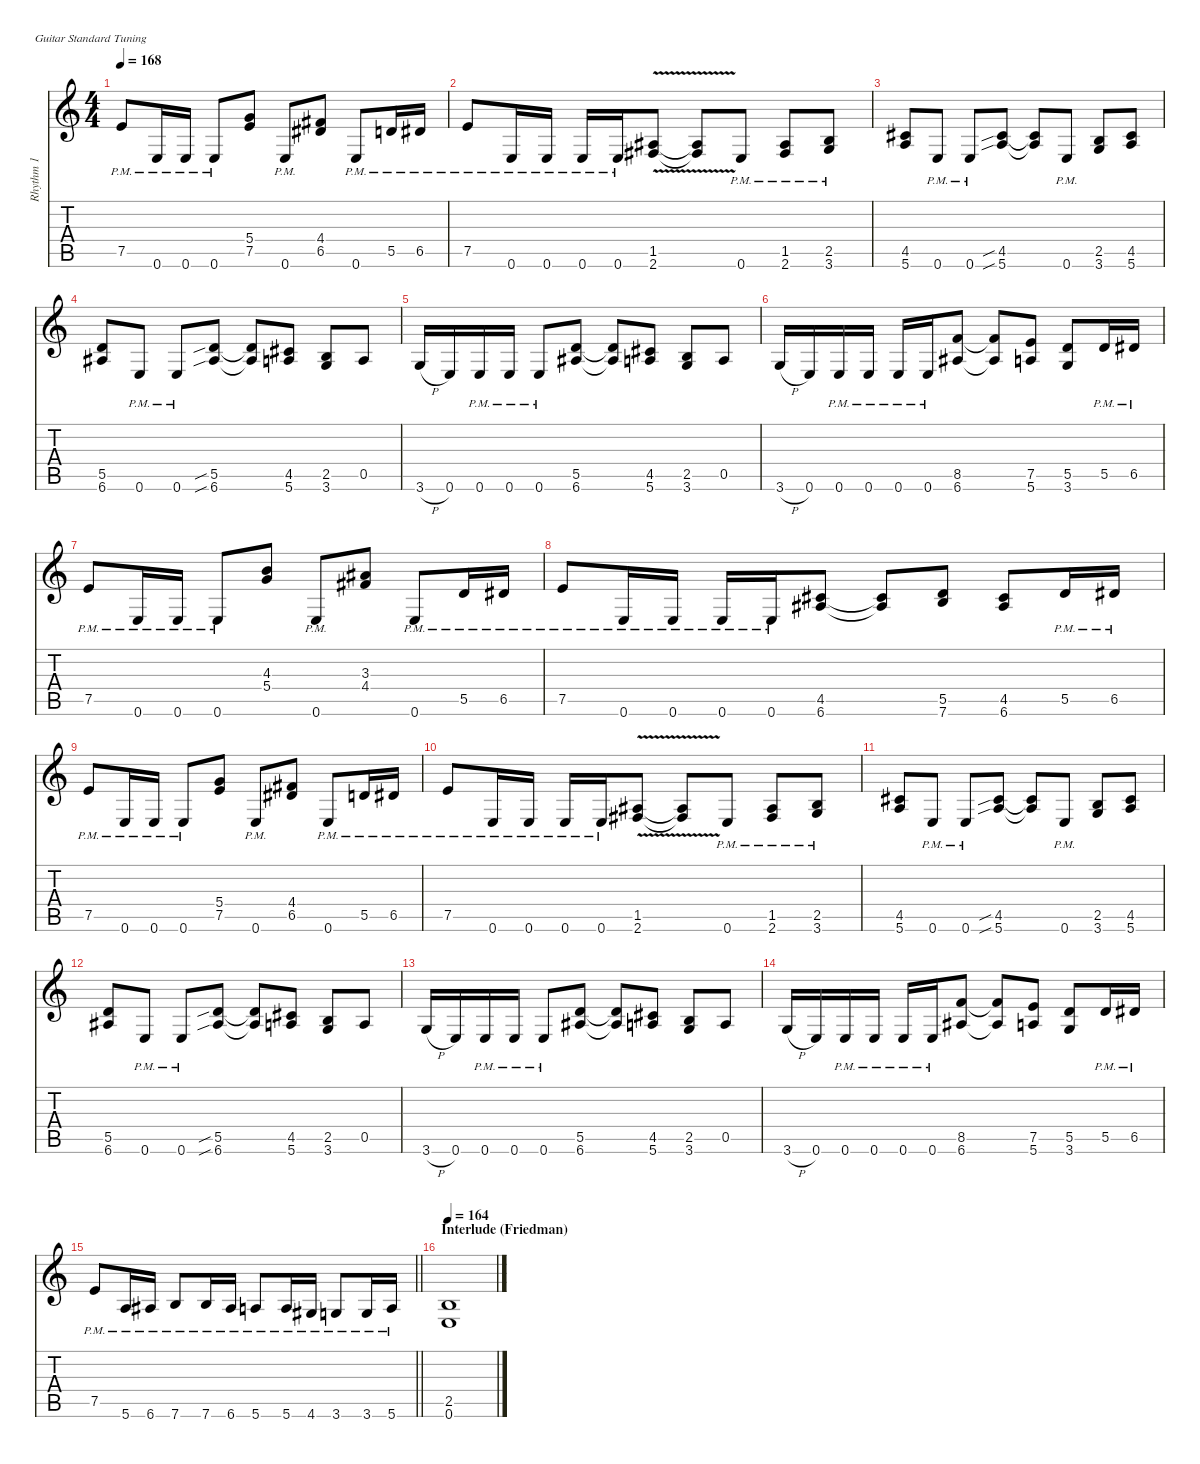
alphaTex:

\defaultSystemsLayout 4
\hideDynamics
\bracketExtendMode nobrackets
\firstSystemTrackNameMode fullname
\otherSystemsTrackNameOrientation horizontal
\track ("Rhythm 1" "dist.guit.") {defaultSystemsLayout 4 instrument distortionguitar}
\staff {score tabs}
\tuning (E4 B3 G3 D3 A2 E2)
\ts (4 4)
\tempo 168
\clef g2
\ks c
7.5{pm}.8{dy f beam Up} 0.6{pm}.16{beam Up} 0.6{pm}.16{beam Up} 0.6{pm}.8{beam Up} (5.4 7.5).8{beam Up} 0.6{pm}.8{beam Up} (4.4{acc #} 6.5{acc #}).8{beam Up} 0.6{pm}.8{beam Up} 5.5{pm}.16{beam Up} 6.5{pm acc #}.16{beam Up} |
7.5{pm}.8{beam Up} 0.6{pm}.16{beam Up} 0.6{pm}.16{beam Up} 0.6{pm}.16{beam Up} 0.6{pm}.16{beam Up} (1.5{v acc #} 2.6{v acc #}).8{beam Up} (1.5{v t acc #} 2.6{v t acc #}).8{beam Up} 0.6{pm}.8{beam Up} (1.5{pm acc #} 2.6{pm acc #}).8{beam Up} (2.5{pm} 3.6{pm}).8{beam Up} |
(4.5{acc #} 5.6).8{beam Up} 0.6{pm}.8{beam Up} 0.6{pm}.8{beam Up} (4.5{sib acc #} 5.6{sib}).8{beam Up} (4.5{t acc #} 5.6{t}).8{beam Up} 0.6{pm}.8{beam Up} (2.5 3.6).8{beam Up} (4.5{acc #} 5.6).8{beam Up} |
(5.5 6.6{acc #}).8{beam Up} 0.6{pm}.8{beam Up} 0.6{pm}.8{beam Up} (5.5{sib} 6.6{sib acc #}).8{beam Up} (5.5{t} 6.6{t acc #}).8{beam Up} (4.5{acc #} 5.6).8{beam Up} (2.5 3.6).8{beam Up} 0.5.8{beam Up} |
3.6{h}.16{beam Up} 0.6.16{beam Up} 0.6{pm}.16{beam Up} 0.6{pm}.16{beam Up} 0.6{pm}.8{beam Up} (5.5 6.6{acc #}).8{beam Up} (5.5{t} 6.6{t acc #}).8{beam Up} (4.5{acc #} 5.6).8{beam Up} (2.5 3.6).8{beam Up} 0.5.8{beam Up} |
3.6{h}.16{beam Up} 0.6.16{beam Up} 0.6{pm}.16{beam Up} 0.6{pm}.16{beam Up} 0.6{pm}.16{beam Up} 0.6{pm}.16{beam Up} (8.5 6.6{acc #}).8{beam Up} (8.5{t} 6.6{t acc #}).8{beam Up} (7.5 5.6).8{beam Up} (5.5 3.6).8{beam Up} 5.5{pm}.16{beam Up} 6.5{pm acc #}.16{beam Up} |
7.5{pm}.8{beam Up} 0.6{pm}.16{beam Up} 0.6{pm}.16{beam Up} 0.6{pm}.8{beam Up} (4.3 5.4).8{beam Up} 0.6{pm}.8{beam Up} (3.3{acc #} 4.4{acc #}).8{beam Up} 0.6{pm}.8{beam Up} 5.5{pm}.16{beam Up} 6.5{pm acc #}.16{beam Up} |
7.5{pm}.8{beam Up} 0.6{pm}.16{beam Up} 0.6{pm}.16{beam Up} 0.6{pm}.16{beam Up} 0.6{pm}.16{beam Up} (4.5{acc #} 6.6{acc #}).8{beam Up} (4.5{t acc #} 6.6{t acc #}).8{beam Up} (5.5 7.6).8{beam Up} (4.5{acc #} 6.6{acc #}).8{beam Up} 5.5{pm}.16{beam Up} 6.5{pm acc #}.16{beam Up} |
7.5{pm}.8{beam Up} 0.6{pm}.16{beam Up} 0.6{pm}.16{beam Up} 0.6{pm}.8{beam Up} (5.4 7.5).8{beam Up} 0.6{pm}.8{beam Up} (4.4{acc #} 6.5{acc #}).8{beam Up} 0.6{pm}.8{beam Up} 5.5{pm}.16{beam Up} 6.5{pm acc #}.16{beam Up} |
7.5{pm}.8{beam Up} 0.6{pm}.16{beam Up} 0.6{pm}.16{beam Up} 0.6{pm}.16{beam Up} 0.6{pm}.16{beam Up} (1.5{v acc #} 2.6{v acc #}).8{beam Up} (1.5{v t acc #} 2.6{v t acc #}).8{beam Up} 0.6{pm}.8{beam Up} (1.5{pm acc #} 2.6{pm acc #}).8{beam Up} (2.5{pm} 3.6{pm}).8{beam Up} |
(4.5{acc #} 5.6).8{beam Up} 0.6{pm}.8{beam Up} 0.6{pm}.8{beam Up} (4.5{sib acc #} 5.6{sib}).8{beam Up} (4.5{t acc #} 5.6{t}).8{beam Up} 0.6{pm}.8{beam Up} (2.5 3.6).8{beam Up} (4.5{acc #} 5.6).8{beam Up} |
(5.5 6.6{acc #}).8{beam Up} 0.6{pm}.8{beam Up} 0.6{pm}.8{beam Up} (5.5{sib} 6.6{sib acc #}).8{beam Up} (5.5{t} 6.6{t acc #}).8{beam Up} (4.5{acc #} 5.6).8{beam Up} (2.5 3.6).8{beam Up} 0.5.8{beam Up} |
3.6{h}.16{beam Up} 0.6.16{beam Up} 0.6{pm}.16{beam Up} 0.6{pm}.16{beam Up} 0.6{pm}.8{beam Up} (5.5 6.6{acc #}).8{beam Up} (5.5{t} 6.6{t acc #}).8{beam Up} (4.5{acc #} 5.6).8{beam Up} (2.5 3.6).8{beam Up} 0.5.8{beam Up} |
3.6{h}.16{beam Up} 0.6.16{beam Up} 0.6{pm}.16{beam Up} 0.6{pm}.16{beam Up} 0.6{pm}.16{beam Up} 0.6{pm}.16{beam Up} (8.5 6.6{acc #}).8{beam Up} (8.5{t} 6.6{t acc #}).8{beam Up} (7.5 5.6).8{beam Up} (5.5 3.6).8{beam Up} 5.5{pm}.16{beam Up} 6.5{pm acc #}.16{beam Up} |
\barLineRight lightlight
7.5{pm}.8{beam Up} 5.6{pm}.16{beam Up} 6.6{pm acc #}.16{beam Up} 7.6{pm}.8{beam Up} 7.6{pm}.16{beam Up} 6.6{pm acc #}.16{beam Up} 5.6{pm}.8{beam Up} 5.6{pm}.16{beam Up} 4.6{pm acc #}.16{beam Up} 3.6{pm}.8{beam Up} 3.6{pm}.16{beam Up} 5.6{pm}.16{beam Up} |
\section ("" "Interlude (Friedman)")
\tempo 164
(2.5 0.6).1{beam Up}
